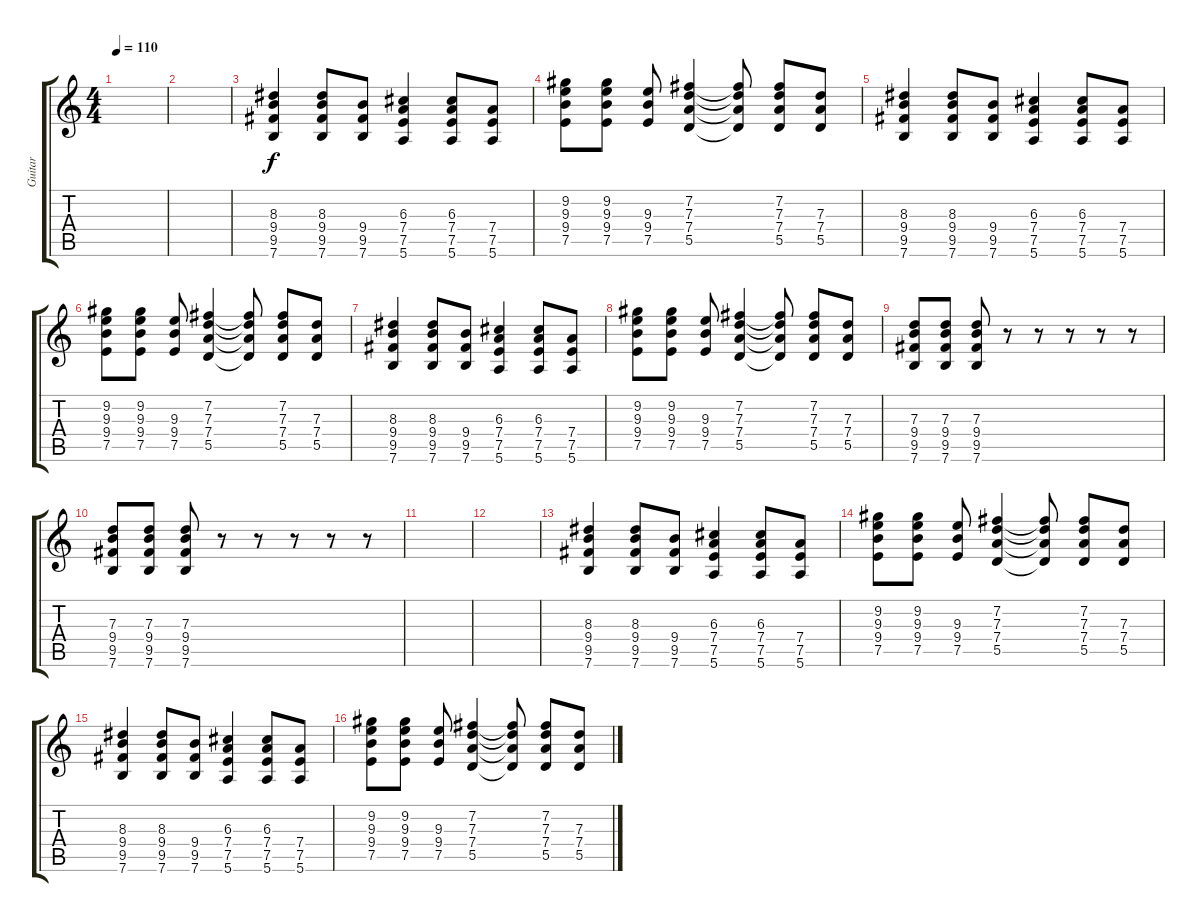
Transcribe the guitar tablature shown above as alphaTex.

\track ("Guitar" "Guitar") {instrument electricguitarclean}
\staff {score tabs}
\tuning (E4 B3 G3 D3 A2 E2) {hide}
\ts (4 4)
\tempo 110
\clef g2
\ks c
|
|
(8.3 9.4 9.5 7.6).4 (8.3 9.4 9.5 7.6).8 (9.4 9.5 7.6).8 (6.3 7.4 7.5 5.6).4 (6.3 7.4 7.5 5.6).8 (7.4 7.5 5.6).8 |
(9.2 9.3 9.4 7.5).8 (9.2 9.3 9.4 7.5).8 (9.3 9.4 7.5).8 (7.2 7.3 7.4 5.5).4 (7.2{t} 7.3{t} 7.4{t} 5.5{t}).8 (7.2 7.3 7.4 5.5).8 (7.3 7.4 5.5).8 |
(8.3 9.4 9.5 7.6).4 (8.3 9.4 9.5 7.6).8 (9.4 9.5 7.6).8 (6.3 7.4 7.5 5.6).4 (6.3 7.4 7.5 5.6).8 (7.4 7.5 5.6).8 |
(9.2 9.3 9.4 7.5).8 (9.2 9.3 9.4 7.5).8 (9.3 9.4 7.5).8 (7.2 7.3 7.4 5.5).4 (7.2{t} 7.3{t} 7.4{t} 5.5{t}).8 (7.2 7.3 7.4 5.5).8 (7.3 7.4 5.5).8 |
(8.3 9.4 9.5 7.6).4 (8.3 9.4 9.5 7.6).8 (9.4 9.5 7.6).8 (6.3 7.4 7.5 5.6).4 (6.3 7.4 7.5 5.6).8 (7.4 7.5 5.6).8 |
(9.2 9.3 9.4 7.5).8 (9.2 9.3 9.4 7.5).8 (9.3 9.4 7.5).8 (7.2 7.3 7.4 5.5).4 (7.2{t} 7.3{t} 7.4{t} 5.5{t}).8 (7.2 7.3 7.4 5.5).8 (7.3 7.4 5.5).8 |
(7.3 9.4 9.5 7.6).8 (7.3 9.4 9.5 7.6).8 (7.3 9.4 9.5 7.6).8 r.8 r.8 r.8 r.8 r.8 |
(7.3 9.4 9.5 7.6).8 (7.3 9.4 9.5 7.6).8 (7.3 9.4 9.5 7.6).8 r.8 r.8 r.8 r.8 r.8 |
|
|
(8.3 9.4 9.5 7.6).4 (8.3 9.4 9.5 7.6).8 (9.4 9.5 7.6).8 (6.3 7.4 7.5 5.6).4 (6.3 7.4 7.5 5.6).8 (7.4 7.5 5.6).8 |
(9.2 9.3 9.4 7.5).8 (9.2 9.3 9.4 7.5).8 (9.3 9.4 7.5).8 (7.2 7.3 7.4 5.5).4 (7.2{t} 7.3{t} 7.4{t} 5.5{t}).8 (7.2 7.3 7.4 5.5).8 (7.3 7.4 5.5).8 |
(8.3 9.4 9.5 7.6).4 (8.3 9.4 9.5 7.6).8 (9.4 9.5 7.6).8 (6.3 7.4 7.5 5.6).4 (6.3 7.4 7.5 5.6).8 (7.4 7.5 5.6).8 |
(9.2 9.3 9.4 7.5).8 (9.2 9.3 9.4 7.5).8 (9.3 9.4 7.5).8 (7.2 7.3 7.4 5.5).4 (7.2{t} 7.3{t} 7.4{t} 5.5{t}).8 (7.2 7.3 7.4 5.5).8 (7.3 7.4 5.5).8
